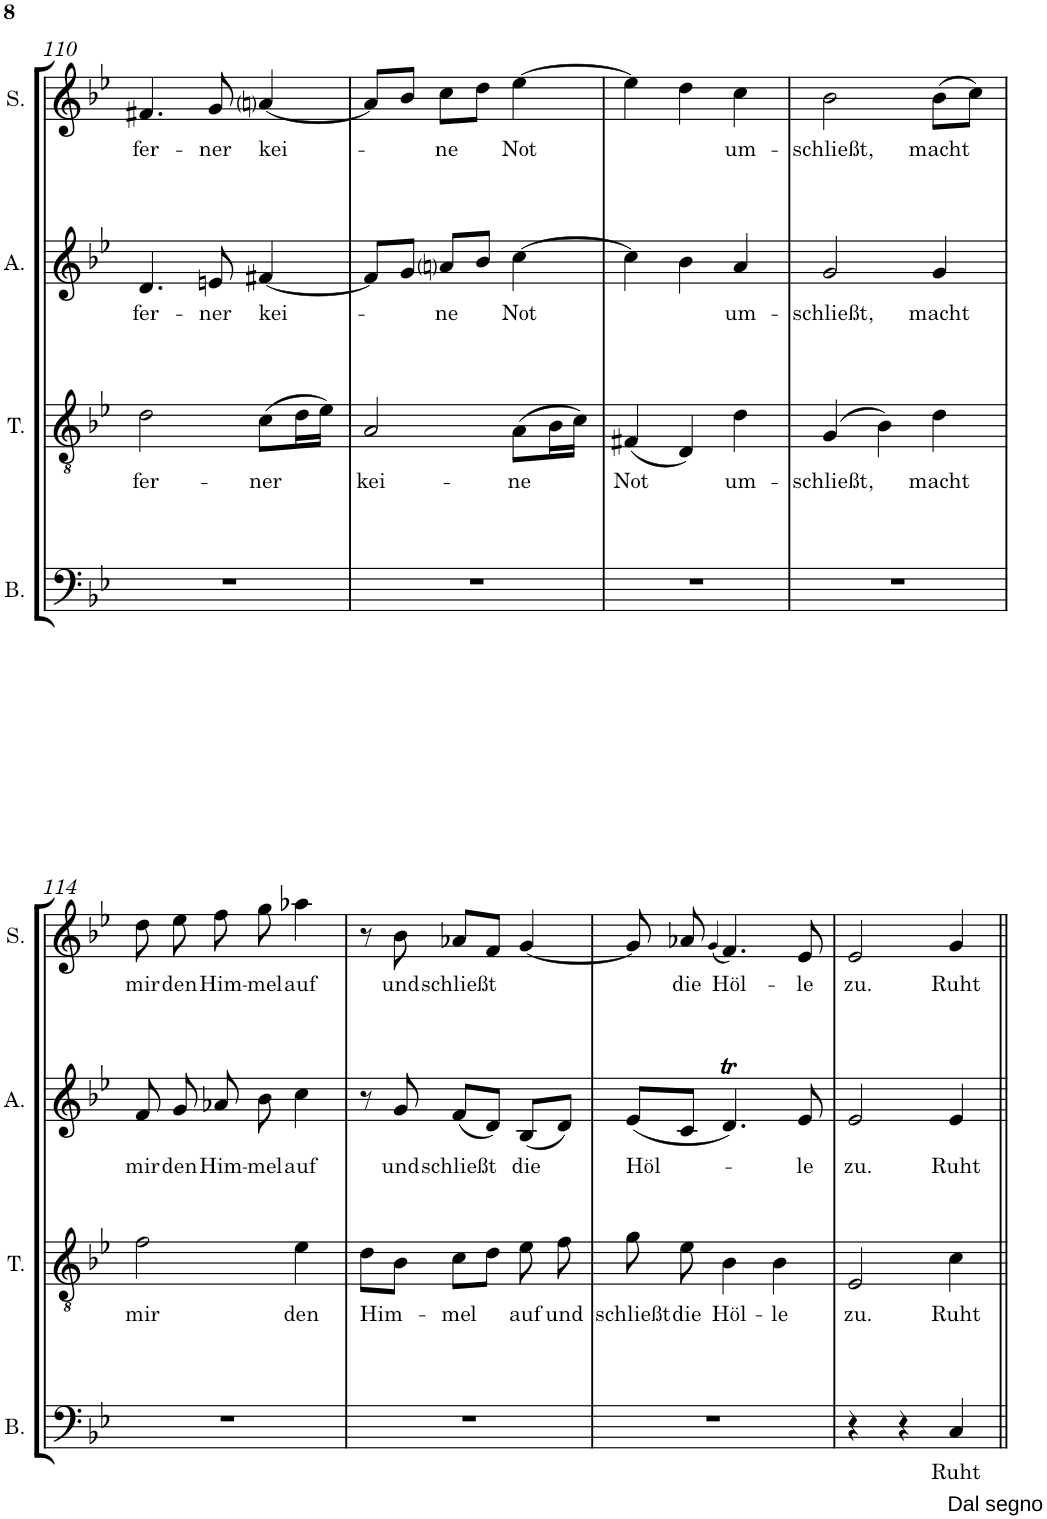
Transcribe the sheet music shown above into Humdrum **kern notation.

**kern	**text	**kern	**text	**kern	**text	**kern	**text
*part4	*part4	*part3	*part3	*part2	*part2	*part1	*part1
*staff4	*staff4	*staff3	*staff3	*staff2	*staff2	*staff1	*staff1
*I"Baß	*	*I"Tenor	*	*I"Alt	*	*I"Sopran	*
*I'B.	*	*I'T.	*	*I'A.	*	*I'S.	*
!!LO:PB:g=z
*clefF4	*	*clefGv2	*	*clefG2	*	*clefG2	*
*k[b-e-]	*	*k[b-e-]	*	*k[b-e-]	*	*k[b-e-]	*
*B-:	*	*B-:	*	*B-:	*	*B-:	*
*M3/4	*	*M3/4	*	*M3/4	*	*M3/4	*
=110	=110	=110	=110	=110	=110	=110	=110
!	!	!	!LO:LY:b	!	!LO:LY:b	!	!LO:LY:b
2.r	.	2d\	fer-	4.d/	fer-	4.f#X/	fer-
!	!	!	!	!	!LO:LY:b	!	!LO:LY:b
.	.	.	.	8en/	-ner	8g/	-ner
!	!	!	!LO:LY:b	!	!LO:LY:b	!	!LO:LY:b
.	.	(>8c\L	-ner	[4f#X/	kei-	[4ani/	kei-
.	.	16d\L	.	.	.	.	.
.	.	16e-\JJ)	.	.	.	.	.
=111	=111	=111	=111	=111	=111	=111	=111
!	!	!	!LO:LY:b	!	!	!	!
2.r	.	2A/	kei-	8f#/L]	.	8a/L]	.
.	.	.	.	8g/J	.	8b-/J	.
!	!	!	!	!	!LO:LY:b	!	!LO:LY:b
.	.	.	.	8ani/L	-ne	8cc\L	-ne
.	.	.	.	8b-/J	.	8dd\J	.
!	!	!	!LO:LY:b	!	!LO:LY:b	!	!LO:LY:b
.	.	(>8A\L	-ne	[4cc\	Not	[4ee-\	Not
.	.	16B-\L	.	.	.	.	.
.	.	16c\JJ)	.	.	.	.	.
=112	=112	=112	=112	=112	=112	=112	=112
!	!	!	!LO:LY:b	!	!	!	!
2.r	.	(<4F#X/	Not	4cc\]	.	4ee-\]	.
.	.	4D/)	.	4b-\	.	4dd\	.
!	!	!	!LO:LY:b	!	!LO:LY:b	!	!LO:LY:b
.	.	4d\	um-	4a/	um-	4cc\	um-
=113	=113	=113	=113	=113	=113	=113	=113
!	!	!	!LO:LY:b	!	!LO:LY:b	!	!LO:LY:b
2.r	.	(4G/	-schließt,	2g/	-schließt,	2b-\	-schließt,
.	.	4B-\)	.	.	.	.	.
!	!	!	!LO:LY:b	!	!LO:LY:b	!	!LO:LY:b
.	.	4d\	macht	4g/	macht	(>8b-\L	macht
.	.	.	.	.	.	8cc\J)	.
!!LO:LB:g=z
=114	=114	=114	=114	=114	=114	=114	=114
!	!	!	!LO:LY:b	!	!LO:LY:b	!	!LO:LY:b
2.r	.	2f\	mir	8f/	mir	8dd\	mir
!	!	!	!	!	!LO:LY:b	!	!LO:LY:b
.	.	.	.	8g/	den	8ee-\	den
!	!	!	!	!	!LO:LY:b	!	!LO:LY:b
.	.	.	.	8a-X/	Him-	8ff\	Him-
!	!	!	!	!	!LO:LY:b	!	!LO:LY:b
.	.	.	.	8b-\	-mel	8gg\	-mel
!	!	!	!LO:LY:b	!	!LO:LY:b	!	!LO:LY:b
.	.	4e-\	den	4cc\	auf	4aa-X\	auf
=115	=115	=115	=115	=115	=115	=115	=115
!	!	!	!LO:LY:b	!	!	!	!
2.r	.	8d\L	Him-	8r	.	8r	.
!	!	!	!	!	!LO:LY:b	!	!LO:LY:b
.	.	8B-\J	.	8g/	und	8b-\	und
!	!	!	!LO:LY:b	!	!LO:LY:b	!	!LO:LY:b
.	.	8c\L	-mel	(<8f/L	schließt	8a-X/L	schließt
.	.	8d\J	.	8d/J)	.	8f/J	.
!	!	!	!LO:LY:b	!	!LO:LY:b	!	!
.	.	8e-\	auf	(<8B-/L	die	[4g/	.
!	!	!	!LO:LY:b	!	!	!	!
.	.	8f\	und	8d/J)	.	.	.
=116	=116	=116	=116	=116	=116	=116	=116
!	!	!	!LO:LY:b	!	!LO:LY:b	!	!
2.r	.	8g\	schließt	(<8e-/L	Höl-	8g/]	.
!	!	!	!LO:LY:b	!	!	!	!LO:LY:b
.	.	8e-\	die	8c/J	.	8a-X/	die
.	.	.	.	.	.	(<4qg/	.
!	!	!	!LO:LY:b	!	!	!	!LO:LY:b
.	.	4B-\	Höl-	4.dt/)	.	4.f/)	Höl-
!	!	!	!LO:LY:b	!	!	!	!
.	.	4B-\	-le	.	.	.	.
!	!	!	!	!	!LO:LY:b	!	!LO:LY:b
.	.	.	.	8e-/	-le	8e-/	-le
=117	=117	=117	=117	=117	=117	=117	=117
!	!	!	!LO:LY:b	!	!LO:LY:b	!	!LO:LY:b
4r	.	2E-/	zu.	2e-/	zu.	2e-/	zu.
4r	.	.	.	.	.	.	.
!	!LO:LY:b	!	!LO:LY:b	!	!LO:LY:b	!	!LO:LY:b
4C/	Ruht	4c\	Ruht	4e-/	Ruht	4g/	Ruht
=||	=||	=||	=||	=||	=||	=||	=||
*-	*-	*-	*-	*-	*-	*-	*-
